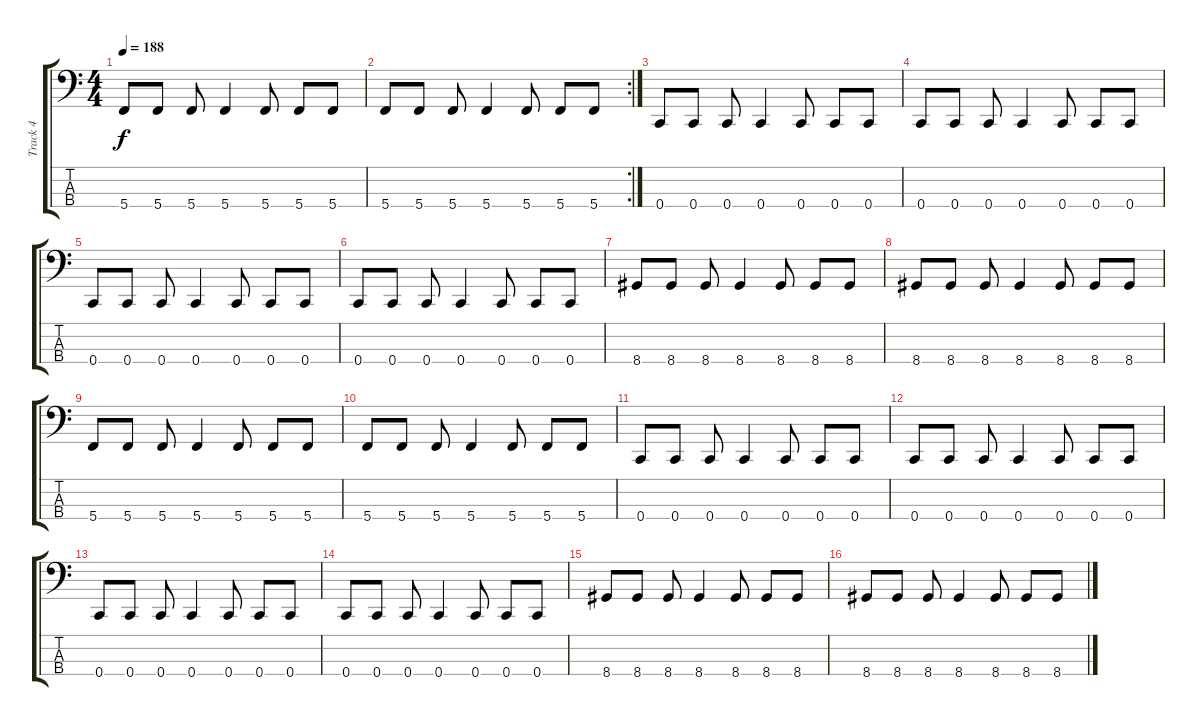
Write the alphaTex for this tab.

\track ("Track 4" "Track 4") {instrument electricbasspick}
\staff {score tabs}
\tuning (F2 C2 G1 C1) {hide}
\ts (4 4)
\tempo 188
\clef f4
\ks c
5.4.8{dy f} 5.4.8 5.4.8 5.4.4 5.4.8 5.4.8 5.4.8 |
\rc 2
5.4.8 5.4.8 5.4.8 5.4.4 5.4.8 5.4.8 5.4.8 |
0.4.8 0.4.8 0.4.8 0.4.4 0.4.8 0.4.8 0.4.8 |
0.4.8 0.4.8 0.4.8 0.4.4 0.4.8 0.4.8 0.4.8 |
0.4.8 0.4.8 0.4.8 0.4.4 0.4.8 0.4.8 0.4.8 |
0.4.8 0.4.8 0.4.8 0.4.4 0.4.8 0.4.8 0.4.8 |
8.4.8 8.4.8 8.4.8 8.4.4 8.4.8 8.4.8 8.4.8 |
8.4.8 8.4.8 8.4.8 8.4.4 8.4.8 8.4.8 8.4.8 |
5.4.8 5.4.8 5.4.8 5.4.4 5.4.8 5.4.8 5.4.8 |
5.4.8 5.4.8 5.4.8 5.4.4 5.4.8 5.4.8 5.4.8 |
0.4.8 0.4.8 0.4.8 0.4.4 0.4.8 0.4.8 0.4.8 |
0.4.8 0.4.8 0.4.8 0.4.4 0.4.8 0.4.8 0.4.8 |
0.4.8 0.4.8 0.4.8 0.4.4 0.4.8 0.4.8 0.4.8 |
0.4.8 0.4.8 0.4.8 0.4.4 0.4.8 0.4.8 0.4.8 |
8.4.8 8.4.8 8.4.8 8.4.4 8.4.8 8.4.8 8.4.8 |
8.4.8 8.4.8 8.4.8 8.4.4 8.4.8 8.4.8 8.4.8
